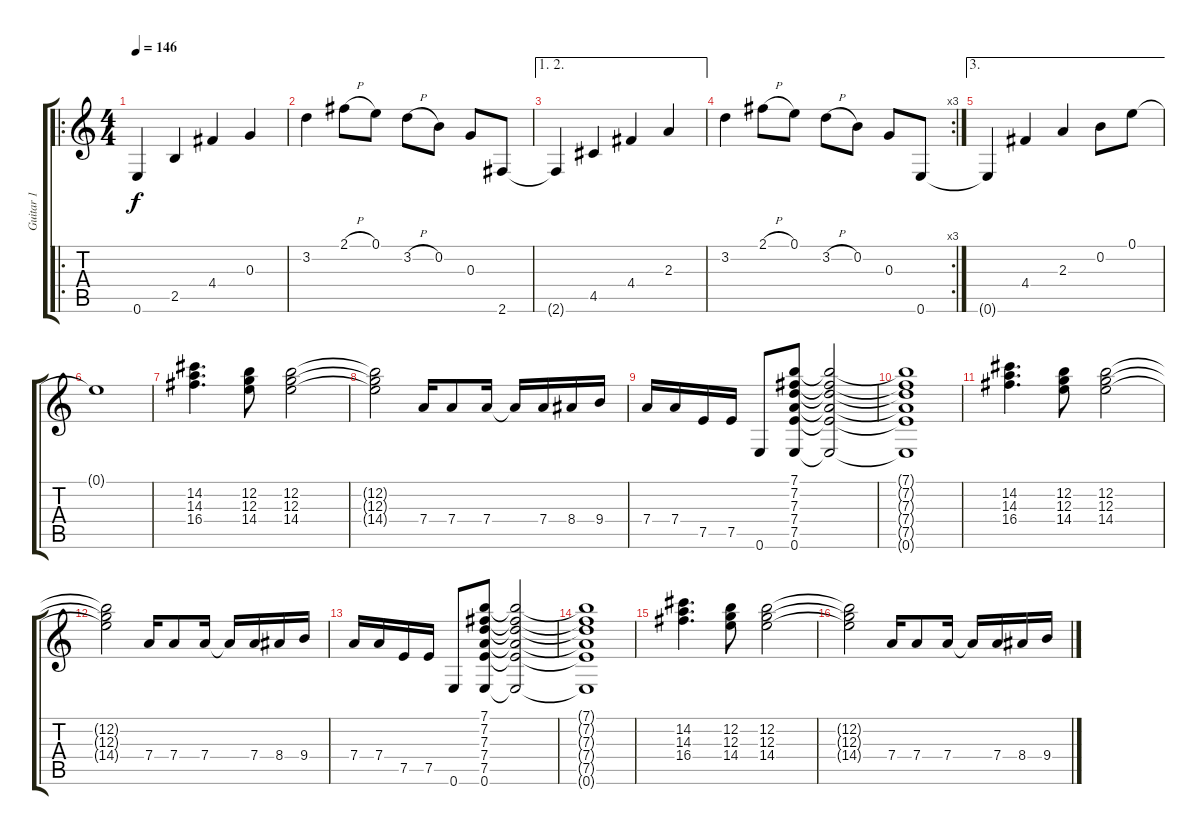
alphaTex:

\track ("Guitar 1" "Guitar 1") {instrument overdrivenguitar}
\staff {score tabs}
\tuning (E4 B3 G3 D3 A2 E2) {hide}
\ro
\ts (4 4)
\tempo 146
\clef g2
\ks c
0.6.4{dy f instrument overdrivenguitar} 2.5.4 4.4.4 0.3.4 |
3.2.4 2.1{h}.8 0.1.8 3.2{h}.8 0.2.8 0.3.8 2.6.8 |
\ae (1 2)
2.6{t}.4 4.5.4 4.4.4 2.3.4 |
\rc 3
3.2.4 2.1{h}.8 0.1.8 3.2{h}.8 0.2.8 0.3.8 0.6.8 |
\ae 3
0.6{t}.4 4.4.4 2.3.4 0.2.8 0.1.8 |
0.1{t}.1 |
(14.2 14.3 16.4).4{d} (12.2 12.3 14.4).8 (12.2 12.3 14.4).2 |
(12.2{t} 12.3{t} 14.4{t}).2 7.4.16 7.4.8 7.4.16 7.4{t}.16 7.4.16 8.4.16 9.4.16 |
7.4.16 7.4.16 7.5.16 7.5.16 0.6.8 (7.1 7.2 7.3 7.4 7.5 0.6).8 (7.1{t} 7.2{t} 7.3{t} 7.4{t} 7.5{t} 0.6{t}).2 |
(7.1{t} 7.2{t} 7.3{t} 7.4{t} 7.5{t} 0.6{t}).1 |
(14.2 14.3 16.4).4{d} (12.2 12.3 14.4).8 (12.2 12.3 14.4).2 |
(12.2{t} 12.3{t} 14.4{t}).2 7.4.16 7.4.8 7.4.16 7.4{t}.16 7.4.16 8.4.16 9.4.16 |
7.4.16 7.4.16 7.5.16 7.5.16 0.6.8 (7.1 7.2 7.3 7.4 7.5 0.6).8 (7.1{t} 7.2{t} 7.3{t} 7.4{t} 7.5{t} 0.6{t}).2 |
(7.1{t} 7.2{t} 7.3{t} 7.4{t} 7.5{t} 0.6{t}).1 |
(14.2 14.3 16.4).4{d} (12.2 12.3 14.4).8 (12.2 12.3 14.4).2 |
(12.2{t} 12.3{t} 14.4{t}).2 7.4.16 7.4.8 7.4.16 7.4{t}.16 7.4.16 8.4.16 9.4.16
